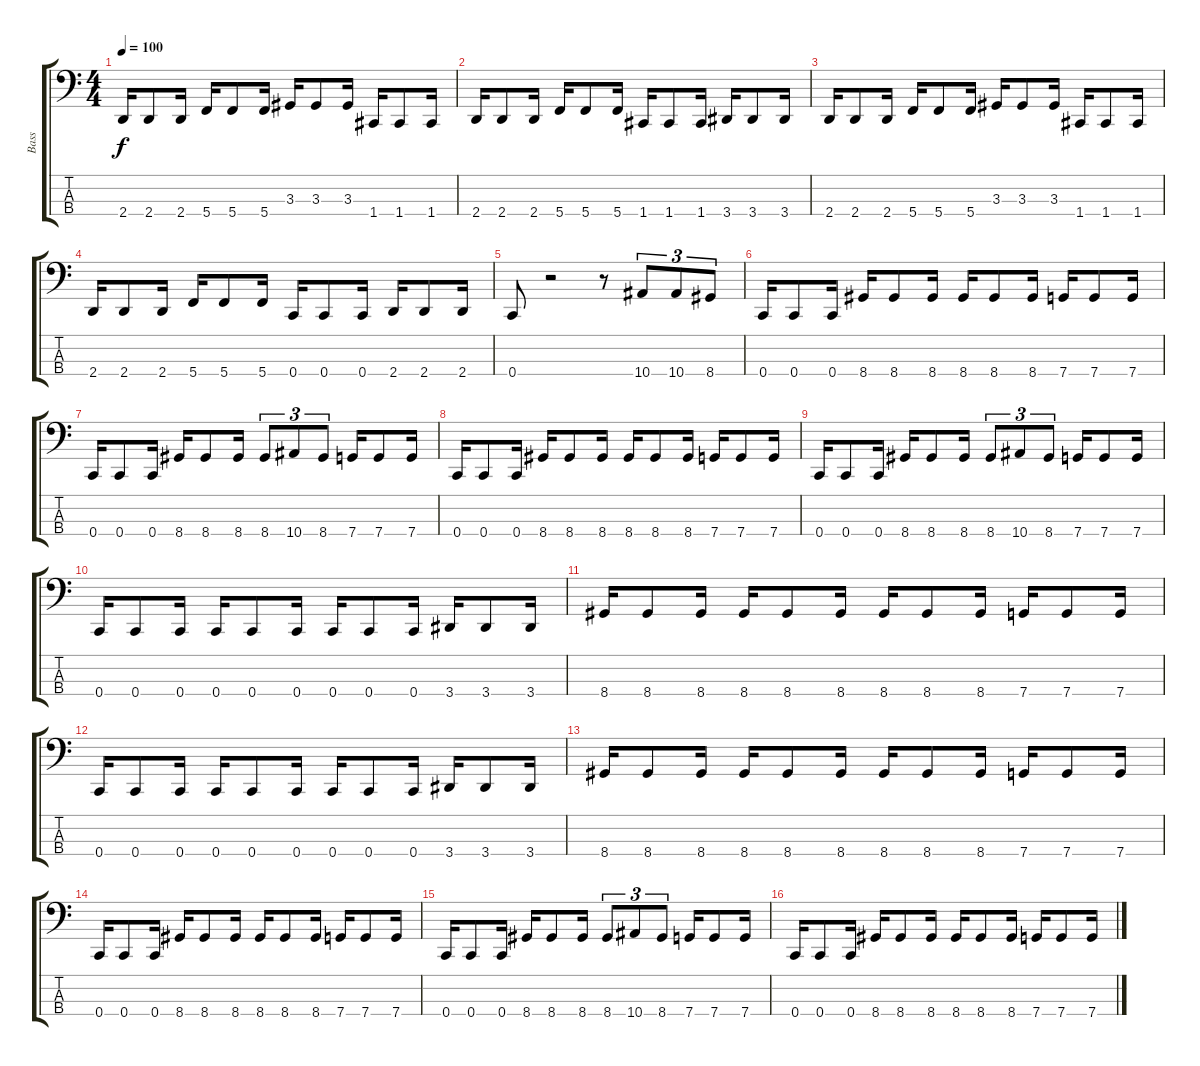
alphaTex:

\track ("Bass" "Bass") {instrument electricbasspick}
\staff {score tabs}
\tuning (Eb2 Bb1 F1 C1) {hide}
\ts (4 4)
\tempo 100
\clef f4
\ks c
2.4.16{dy f} 2.4.8 2.4.16 5.4.16 5.4.8 5.4.16 3.3.16 3.3.8 3.3.16 1.4.16 1.4.8 1.4.16 |
2.4.16 2.4.8 2.4.16 5.4.16 5.4.8 5.4.16 1.4.16 1.4.8 1.4.16 3.4.16 3.4.8 3.4.16 |
2.4.16 2.4.8 2.4.16 5.4.16 5.4.8 5.4.16 3.3.16 3.3.8 3.3.16 1.4.16 1.4.8 1.4.16 |
2.4.16 2.4.8 2.4.16 5.4.16 5.4.8 5.4.16 0.4.16 0.4.8 0.4.16 2.4.16 2.4.8 2.4.16 |
0.4.8 r.2 r.8 10.4.8{tu (3 2)} 10.4.8{tu (3 2)} 8.4.8{tu (3 2)} |
0.4.16 0.4.8 0.4.16 8.4.16 8.4.8 8.4.16 8.4.16 8.4.8 8.4.16 7.4.16 7.4.8 7.4.16 |
0.4.16 0.4.8 0.4.16 8.4.16 8.4.8 8.4.16 8.4.8{tu (3 2)} 10.4.8{tu (3 2)} 8.4.8{tu (3 2)} 7.4.16 7.4.8 7.4.16 |
0.4.16 0.4.8 0.4.16 8.4.16 8.4.8 8.4.16 8.4.16 8.4.8 8.4.16 7.4.16 7.4.8 7.4.16 |
0.4.16 0.4.8 0.4.16 8.4.16 8.4.8 8.4.16 8.4.8{tu (3 2)} 10.4.8{tu (3 2)} 8.4.8{tu (3 2)} 7.4.16 7.4.8 7.4.16 |
0.4.16 0.4.8 0.4.16 0.4.16 0.4.8 0.4.16 0.4.16 0.4.8 0.4.16 3.4.16 3.4.8 3.4.16 |
8.4.16 8.4.8 8.4.16 8.4.16 8.4.8 8.4.16 8.4.16 8.4.8 8.4.16 7.4.16 7.4.8 7.4.16 |
0.4.16 0.4.8 0.4.16 0.4.16 0.4.8 0.4.16 0.4.16 0.4.8 0.4.16 3.4.16 3.4.8 3.4.16 |
8.4.16 8.4.8 8.4.16 8.4.16 8.4.8 8.4.16 8.4.16 8.4.8 8.4.16 7.4.16 7.4.8 7.4.16 |
0.4.16 0.4.8 0.4.16 8.4.16 8.4.8 8.4.16 8.4.16 8.4.8 8.4.16 7.4.16 7.4.8 7.4.16 |
0.4.16 0.4.8 0.4.16 8.4.16 8.4.8 8.4.16 8.4.8{tu (3 2)} 10.4.8{tu (3 2)} 8.4.8{tu (3 2)} 7.4.16 7.4.8 7.4.16 |
0.4.16 0.4.8 0.4.16 8.4.16 8.4.8 8.4.16 8.4.16 8.4.8 8.4.16 7.4.16 7.4.8 7.4.16
